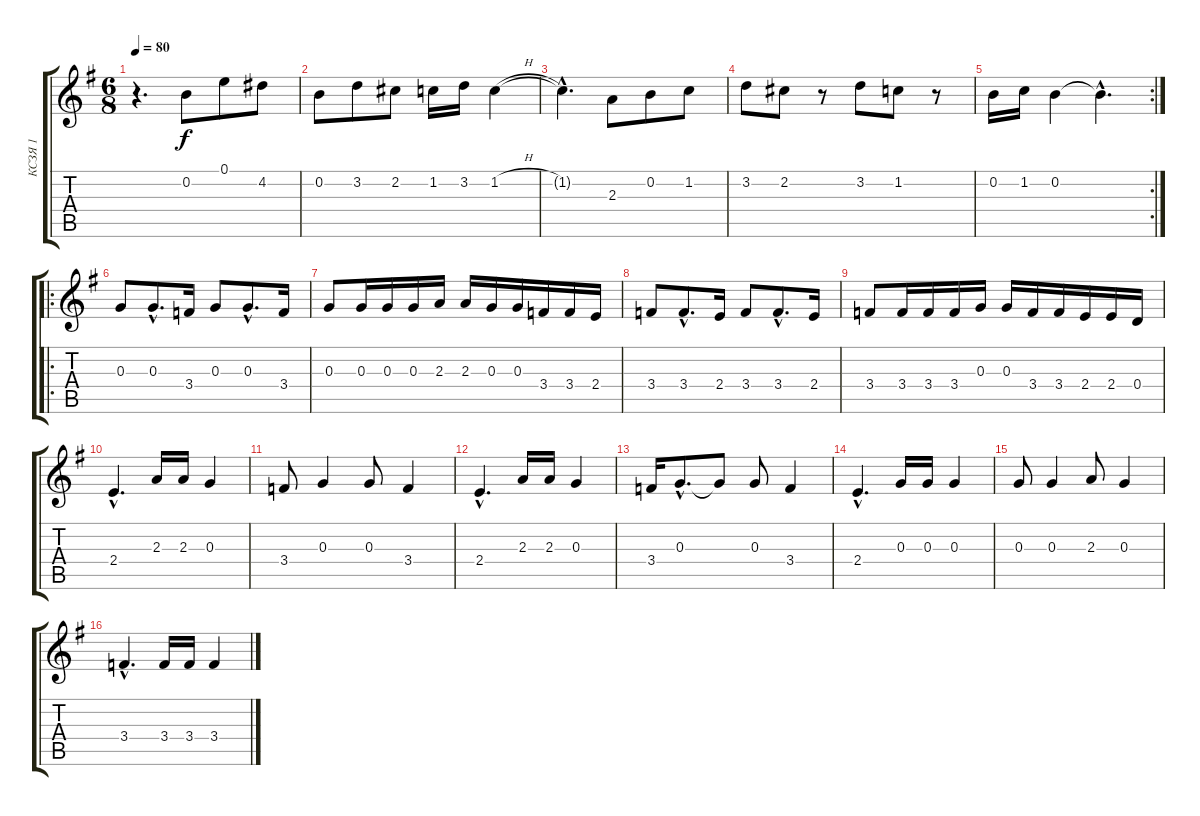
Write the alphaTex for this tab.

\track ("КСЗЯ 1" "КСЗЯ 1") {instrument acousticguitarnylon}
\staff {score tabs}
\tuning (E4 B3 G3 D3 A2 E2) {hide}
\ts (6 8)
\tempo 80
\clef g2
\ks eminor
r.4{d dy f instrument acousticguitarnylon} 0.2.8 0.1.8 4.2.8 |
0.2.8 3.2.8 2.2.8 1.2.16 3.2.16 1.2{h}.4 |
1.2{hac t}.4{d} 2.3.8 0.2.8 1.2.8 |
3.2.8 2.2.8 r.8 3.2.8 1.2.8 r.8 |
\rc 2
0.2.16 1.2.16 0.2.4 0.2{hac t}.4{d} |
\ro
0.3.8 0.3{hac}.8{d} 3.4.16 0.3.8 0.3{hac}.8{d} 3.4.16 |
0.3.8 0.3.16 0.3.16 0.3.16 2.3.16 2.3.16 0.3.16 0.3.16 3.4.16 3.4.16 2.4.16 |
3.4.8 3.4{hac}.8{d} 2.4.16 3.4.8 3.4{hac}.8{d} 2.4.16 |
3.4.8 3.4.16 3.4.16 3.4.16 0.3.16 0.3.16 3.4.16 3.4.16 2.4.16 2.4.16 0.4.16 |
2.4{hac}.4{d} 2.3.16 2.3.16 0.3.4 |
3.4.8 0.3.4 0.3.8 3.4.4 |
2.4{hac}.4{d} 2.3.16 2.3.16 0.3.4 |
3.4.16 0.3{hac}.8{d} 0.3{t}.8 0.3.8 3.4.4 |
2.4{hac}.4{d} 0.3.16 0.3.16 0.3.4 |
0.3.8 0.3.4 2.3.8 0.3.4 |
3.4{hac}.4{d} 3.4.16 3.4.16 3.4.4
